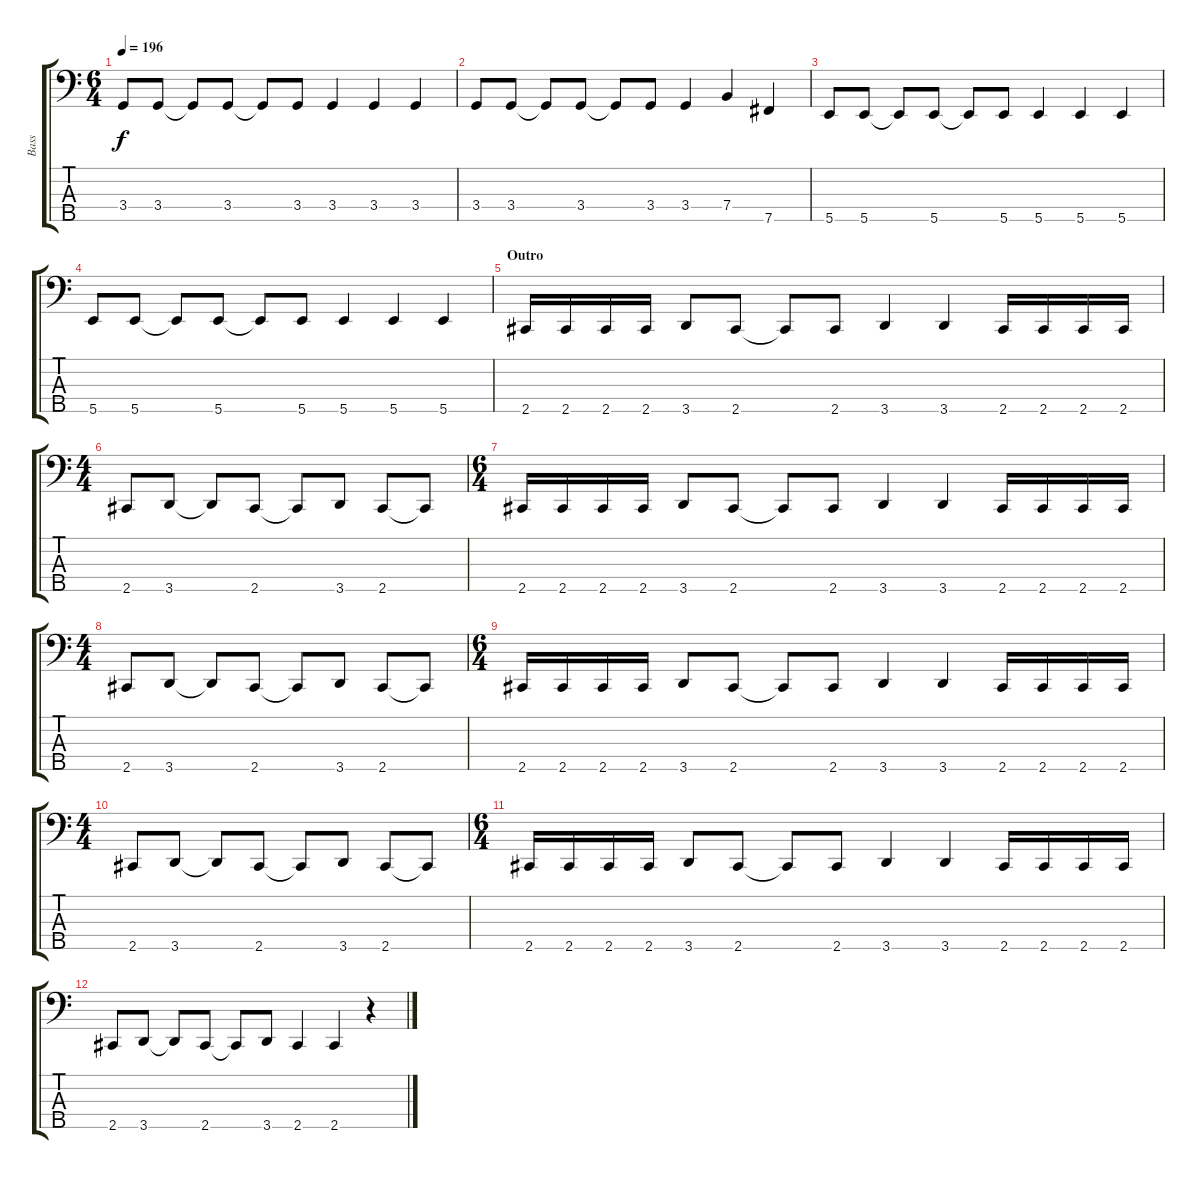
\track ("Bass" "Bass") {instrument electricbassfinger}
\staff {score tabs}
\tuning (G2 D2 A1 E1 B0) {hide}
\ts (6 4)
\tempo 196
\clef f4
\ks c
3.4.8{dy f} 3.4.8 3.4{t}.8 3.4.8 3.4{t}.8 3.4.8 3.4.4 3.4.4 3.4.4 |
3.4.8 3.4.8 3.4{t}.8 3.4.8 3.4{t}.8 3.4.8 3.4.4 7.4.4 7.5.4 |
5.5.8 5.5.8 5.5{t}.8 5.5.8 5.5{t}.8 5.5.8 5.5.4 5.5.4 5.5.4 |
5.5.8 5.5.8 5.5{t}.8 5.5.8 5.5{t}.8 5.5.8 5.5.4 5.5.4 5.5.4 |
\section ("" "Outro")
2.5.16 2.5.16 2.5.16 2.5.16 3.5.8 2.5.8 2.5{t}.8 2.5.8 3.5.4 3.5.4 2.5.16 2.5.16 2.5.16 2.5.16 |
\ts (4 4)
2.5.8 3.5.8 3.5{t}.8 2.5.8 2.5{t}.8 3.5.8 2.5.8 2.5{t}.8 |
\ts (6 4)
2.5.16 2.5.16 2.5.16 2.5.16 3.5.8 2.5.8 2.5{t}.8 2.5.8 3.5.4 3.5.4 2.5.16 2.5.16 2.5.16 2.5.16 |
\ts (4 4)
2.5.8 3.5.8 3.5{t}.8 2.5.8 2.5{t}.8 3.5.8 2.5.8 2.5{t}.8 |
\ts (6 4)
2.5.16 2.5.16 2.5.16 2.5.16 3.5.8 2.5.8 2.5{t}.8 2.5.8 3.5.4 3.5.4 2.5.16 2.5.16 2.5.16 2.5.16 |
\ts (4 4)
2.5.8 3.5.8 3.5{t}.8 2.5.8 2.5{t}.8 3.5.8 2.5.8 2.5{t}.8 |
\ts (6 4)
2.5.16 2.5.16 2.5.16 2.5.16 3.5.8 2.5.8 2.5{t}.8 2.5.8 3.5.4 3.5.4 2.5.16 2.5.16 2.5.16 2.5.16 |
2.5.8 3.5.8 3.5{t}.8 2.5.8 2.5{t}.8 3.5.8 2.5.4 2.5.4 r.4
